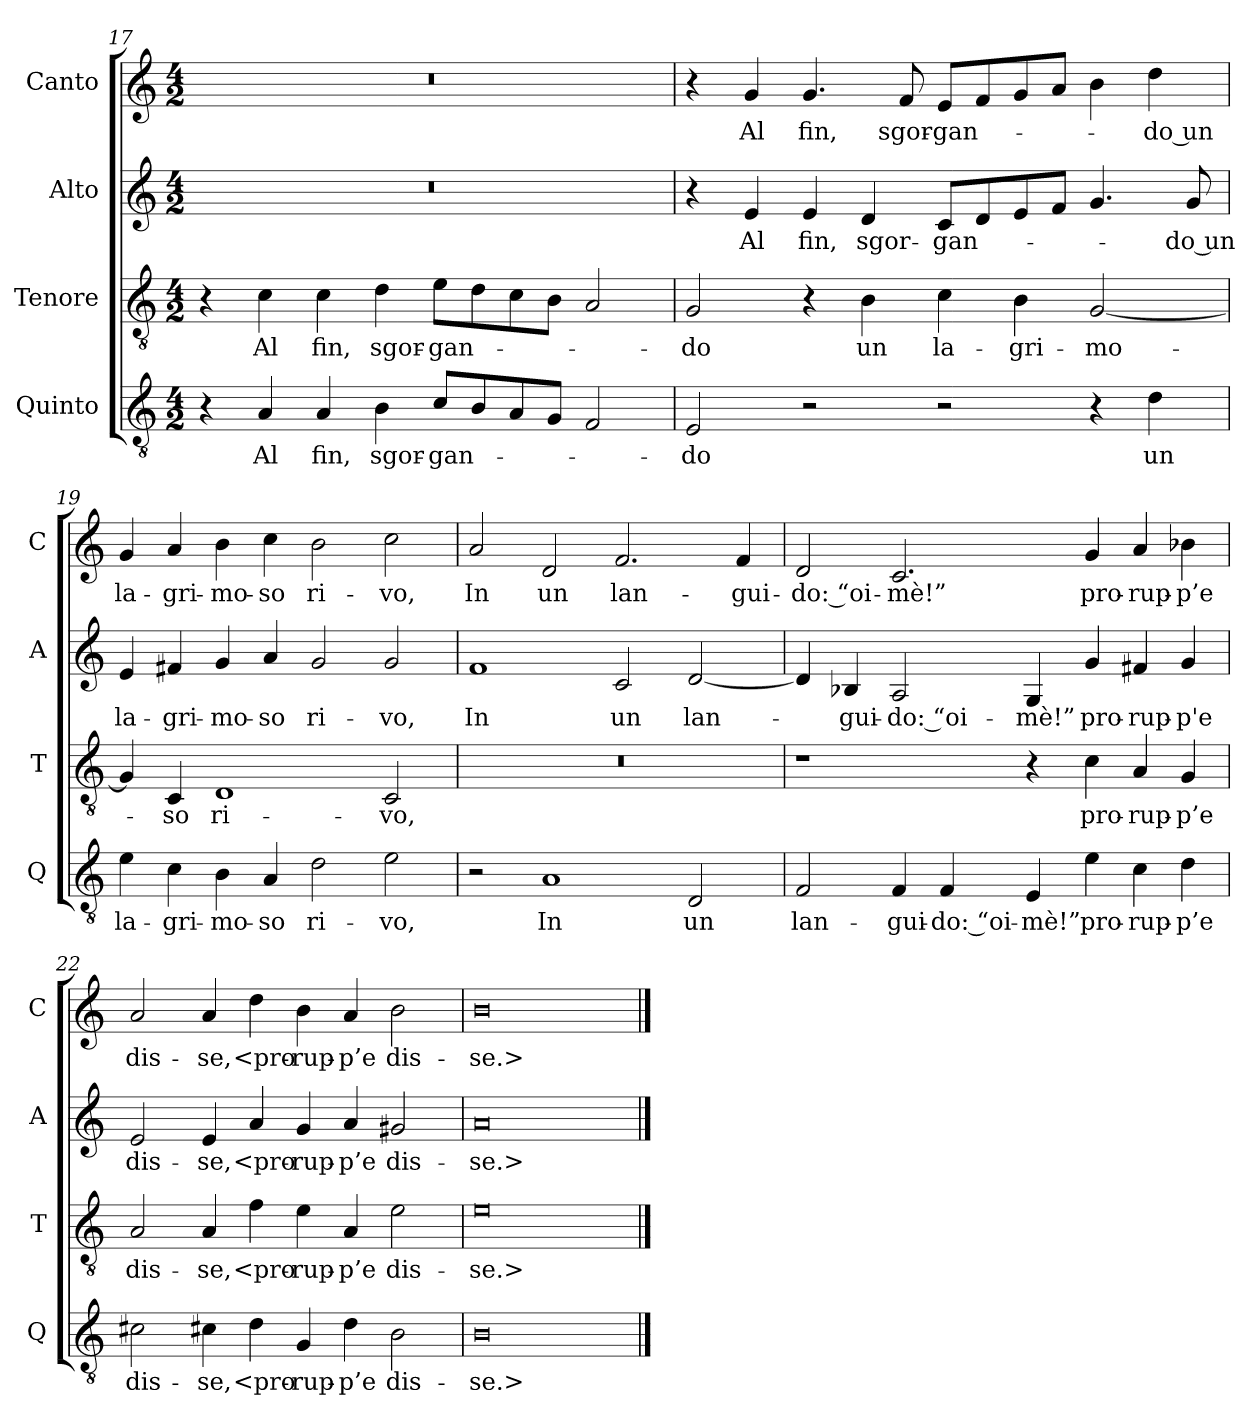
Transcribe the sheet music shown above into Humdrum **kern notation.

**kern	**text	**kern	**text	**kern	**text	**kern	**text
*part4	*part4	*part3	*part3	*part2	*part2	*part1	*part1
*staff4	*staff4	*staff3	*staff3	*staff2	*staff2	*staff1	*staff1
*I"Quinto	*	*I"Tenore	*	*I"Alto	*	*I"Canto	*
*I'Q	*	*I'T	*	*I'A	*	*I'C	*
*clefGv2	*	*clefGv2	*	*clefG2	*	*clefG2	*
*k[]	*	*k[]	*	*k[]	*	*k[]	*
*M4/2	*	*M4/2	*	*M4/2	*	*M4/2	*
=17	=17	=17	=17	=17	=17	=17	=17
4r	.	4r	.	0r	.	0r	.
4A	Al	4c	Al	.	.	.	.
4A	fin,	4c	fin,	.	.	.	.
4B	sgor-	4d	sgor-	.	.	.	.
8cL	-gan-	8eL	-gan-	.	.	.	.
8B	.	8d	.	.	.	.	.
8A	.	8c	.	.	.	.	.
8GJ	.	8BJ	.	.	.	.	.
2F	.	2A	.	.	.	.	.
=18	=18	=18	=18	=18	=18	=18	=18
2E	-do	2G	-do	4r	.	4r	.
.	.	.	.	4e	Al	4g	Al
2r	.	4r	.	4e	fin,	4.g	fin,
.	.	4B	un	4d	sgor-	.	.
.	.	.	.	.	.	8f	sgor-
2r	.	4c	la-	8cL	-gan-	8eL	-gan-
.	.	.	.	8d	.	8f	.
.	.	4B	-gri-	8e	.	8g	.
.	.	.	.	8fJ	.	8aJ	.
4r	.	[2G	-mo-	4.g	.	4b	.
4d	un	.	.	.	.	4dd	-do un
.	.	.	.	8g	-do un	.	.
=19	=19	=19	=19	=19	=19	=19	=19
4e	la-	4G]	.	4e	la-	4g	la-
4c	-gri-	4C	-so	4f#X	-gri-	4a	-gri-
4B	-mo-	1D	ri-	4g	-mo-	4b	-mo-
4A	-so	.	.	4a	-so	4cc	-so
2d	ri-	.	.	2g	ri-	2b	ri-
2e	-vo,	2C	-vo,	2g	-vo,	2cc	-vo,
=20	=20	=20	=20	=20	=20	=20	=20
2r	.	0r	.	1f	In	2a	In
1A	In	.	.	.	.	2d	un
.	.	.	.	2c	un	2.f	lan-
2D	un	.	.	[2d	lan-	.	.
.	.	.	.	.	.	4f	-gui-
=21	=21	=21	=21	=21	=21	=21	=21
2F	lan-	1r	.	4d]	.	2d	-do: “oi-
.	.	.	.	4B-X	-gui-	.	.
4F	-gui-	.	.	2A	-do: “oi-	2.c	-mè!”
4F	-do: “oi-	.	.	.	.	.	.
4E	-mè!”	4r	.	4G	-mè!”	.	.
4e	pro-	4c	pro-	4g	pro-	4g	pro-
4c	-rup-	4A	-rup-	4f#X	-rup-	4a	-rup-
4d	-p’e	4G	-p’e	4g	-p'e	4b-X	-p’e
=22	=22	=22	=22	=22	=22	=22	=22
2c#X	dis-	2A	dis-	2e	dis-	2a	dis-
4c#X	-se,	4A	-se,	4e	-se,	4a	-se,
4d	<pro-	4f	<pro-	4a	<pro-	4dd	<pro-
4G	-rup-	4e	-rup-	4g	-rup-	4b	-rup-
4d	-p’e	4A	-p’e	4a	-p’e	4a	-p’e
2B	dis-	2e	dis-	2g#X	dis-	2b	dis-
=23	=23	=23	=23	=23	=23	=23	=23
0B	-se.>	0e	-se.>	0a	-se.>	0b	-se.>
==	==	==	==	==	==	==	==
*-	*-	*-	*-	*-	*-	*-	*-
